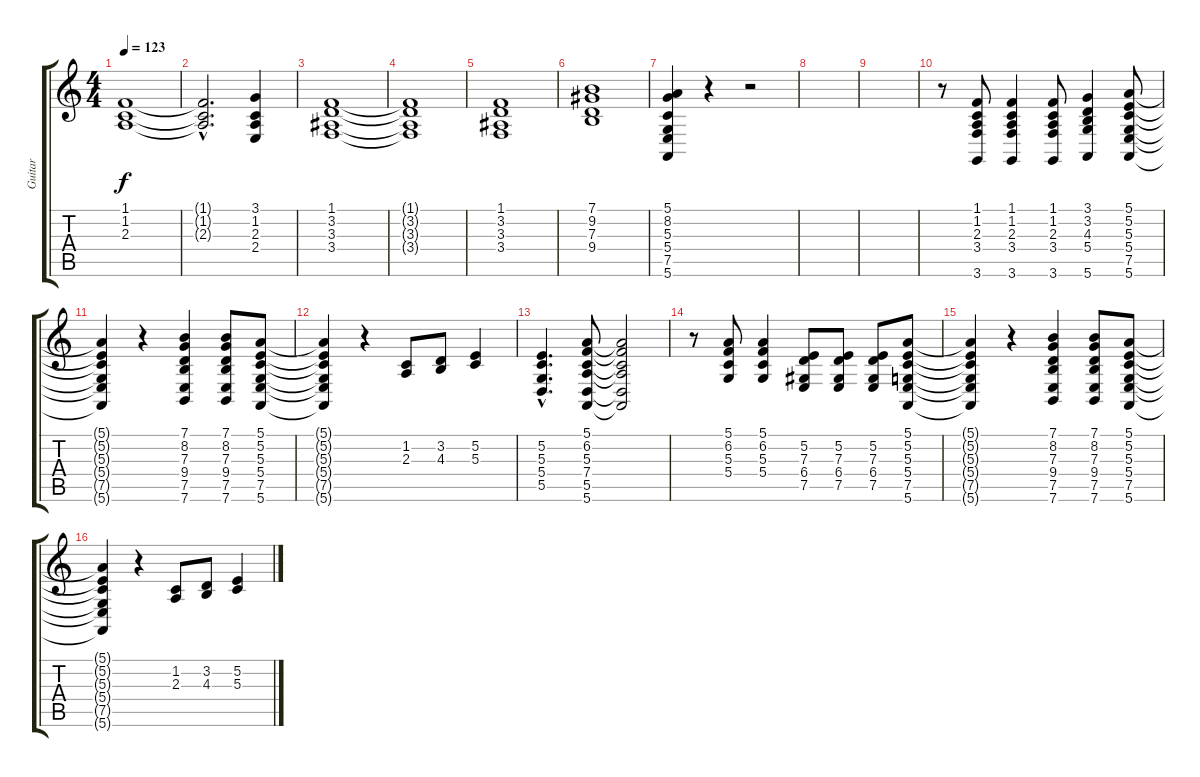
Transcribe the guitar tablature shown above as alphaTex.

\track ("Guitar" "Guitar") {instrument lead2sawtooth}
\staff {score tabs}
\tuning (E4 B3 G3 D3 A2 E2) {hide}
\ts (4 4)
\tempo 123
\clef g2
\ks c
(1.1 1.2 2.3).1{dy f} |
(1.1{hac t} 1.2{hac t} 2.3{hac t}).2{d} (3.1 1.2 2.3 2.4).4 |
(1.1 3.2 3.3 3.4).1 |
(1.1{t} 3.2{t} 3.3{t} 3.4{t}).1 |
(1.1 3.2 3.3 3.4).1 |
(7.1 9.2 7.3 9.4).1 |
(5.1 8.2 5.3 5.4 7.5 5.6).4 r.4 r.2 |
|
|
r.8 (1.1 1.2 2.3 3.4 3.6).8 (1.1 1.2 2.3 3.4 3.6).4 (1.1 1.2 2.3 3.4 3.6).8 (3.1 3.2 4.3 5.4 5.6).4 (5.1 5.2 5.3 5.4 7.5 5.6).8 |
(5.1{t} 5.2{t} 5.3{t} 5.4{t} 7.5{t} 5.6{t}).4 r.4 (7.1 8.2 7.3 9.4 7.5 7.6).4 (7.1 8.2 7.3 9.4 7.5 7.6).8 (5.1 5.2 5.3 5.4 7.5 5.6).8 |
(5.1{t} 5.2{t} 5.3{t} 5.4{t} 7.5{t} 5.6{t}).4 r.4 (1.2 2.3).8 (3.2 4.3).8 (5.2 5.3).4 |
(5.2{hac} 5.3{hac} 5.4{hac} 5.5{hac}).4{d} (5.1 6.2 5.3 7.4 5.5 5.6).8 (5.1{t} 6.2{t} 5.3{t} 7.4{t} 5.5{t} 5.6{t}).2 |
r.8 (5.1 6.2 5.3 5.4).8 (5.1 6.2 5.3 5.4).4 (5.2 7.3 6.4 7.5).8 (5.2 7.3 6.4 7.5).8 (5.2 7.3 6.4 7.5).8 (5.1 5.2 5.3 5.4 7.5 5.6).8 |
(5.1{t} 5.2{t} 5.3{t} 5.4{t} 7.5{t} 5.6{t}).4 r.4 (7.1 8.2 7.3 9.4 7.5 7.6).4 (7.1 8.2 7.3 9.4 7.5 7.6).8 (5.1 5.2 5.3 5.4 7.5 5.6).8 |
(5.1{t} 5.2{t} 5.3{t} 5.4{t} 7.5{t} 5.6{t}).4 r.4 (1.2 2.3).8 (3.2 4.3).8 (5.2 5.3).4
